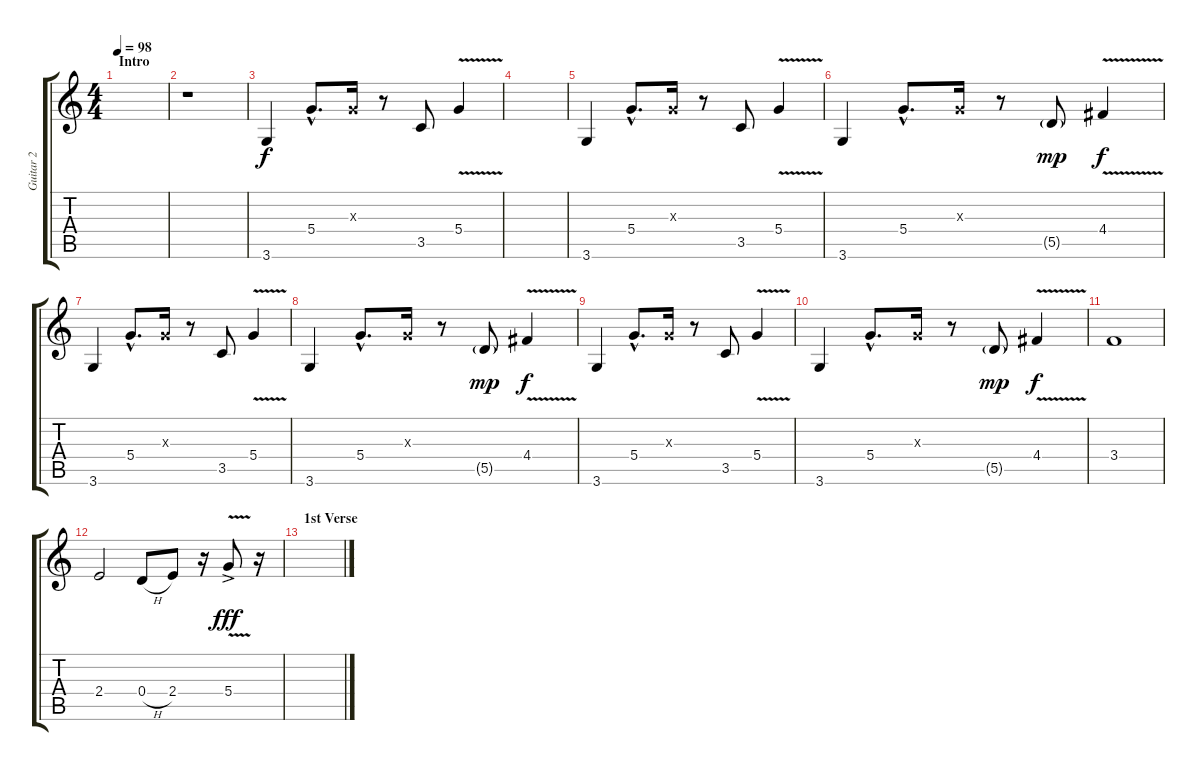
\track ("Guitar 2" "Guitar 2") {instrument distortionguitar}
\staff {score tabs}
\tuning (E4 B3 G3 D3 A2 E2) {hide}
\ts (4 4)
\section ("" "Intro")
\tempo 98
\clef g2
\ks c
|
r.1 |
3.6.4 5.4{hac}.8{d} 0.3{x}.16 r.8 3.5.8 5.4{v}.4 |
|
3.6.4 5.4{hac}.8{d} 0.3{x}.16 r.8 3.5.8 5.4{v}.4 |
3.6.4 5.4{hac}.8{d} 0.3{x}.16 r.8 5.5{g}.8{dy mp} 4.4{v}.4{dy f} |
3.6.4 5.4{hac}.8{d} 0.3{x}.16 r.8 3.5.8 5.4{v}.4 |
3.6.4 5.4{hac}.8{d} 0.3{x}.16 r.8 5.5{g}.8{dy mp} 4.4{v}.4{dy f} |
3.6.4 5.4{hac}.8{d} 0.3{x}.16 r.8 3.5.8 5.4{v}.4 |
3.6.4 5.4{hac}.8{d} 0.3{x}.16 r.8 5.5{g}.8{dy mp} 4.4{v}.4{dy f} |
3.4.1 |
2.4.2 0.4{h}.8 2.4.8 r.16 5.4{v ac}.8{dy fff} r.16 |
\section ("" "1st Verse")
